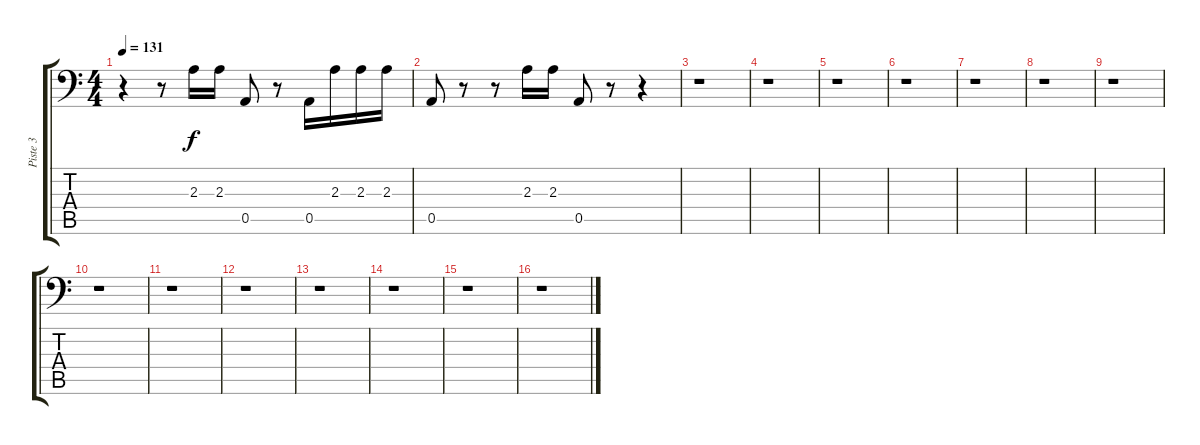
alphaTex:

\track ("Piste 3" "Piste 3") {instrument synthbass1}
\staff {score tabs}
\tuning (E3 B2 G2 D2 A1 E1) {hide}
\ts (4 4)
\tempo 131
\clef f4
\ks c
r.4{dy f} r.8 2.3.16 2.3.16 0.5.8 r.8 0.5.16 2.3.16 2.3.16 2.3.16 |
0.5.8 r.8 r.8 2.3.16 2.3.16 0.5.8 r.8 r.4 |
r.1 |
r.1 |
r.1 |
r.1 |
r.1 |
r.1 |
r.1 |
r.1 |
r.1 |
r.1 |
r.1 |
r.1 |
r.1 |
r.1
